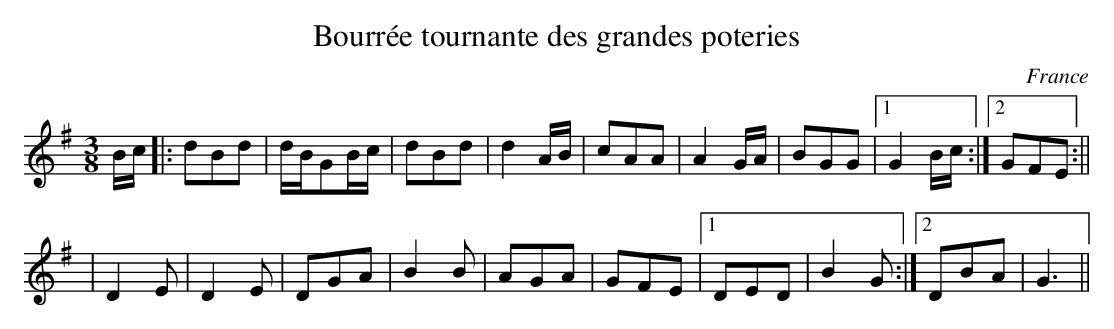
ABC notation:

X:1
T:Bourrée tournante des grandes poteries
L:1/8
M:3/8
O:France
K:G major
B/c/|:dBd|d/B/GB/c/|dBd|d2 A/B/|cAA|A2G/A/|BGG|1 G2B/c/:|2 GFE:|| !
|D2E|D2E|DGA|B2B|AGA|GFE|1 DED|B2G:|2 DBA|G3||
